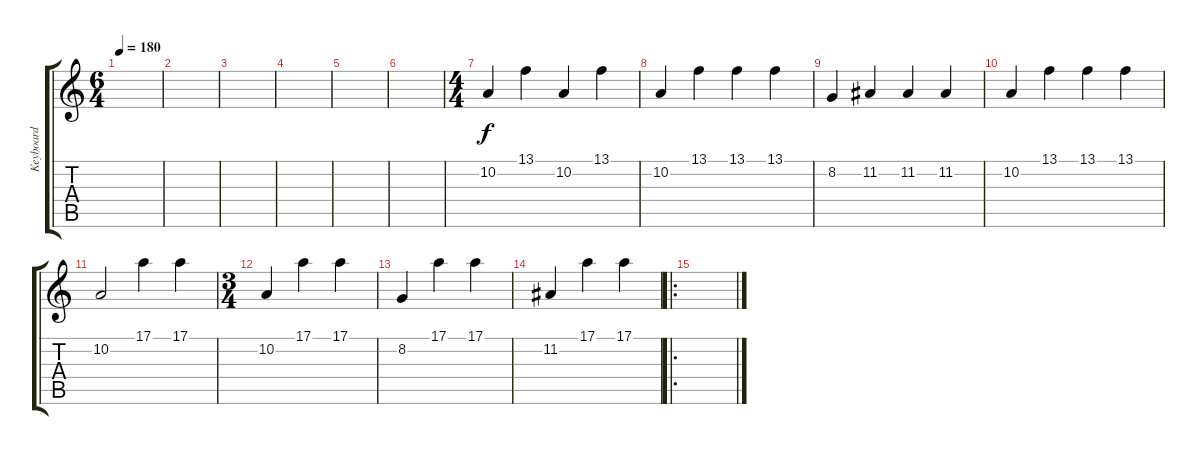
\track ("Keyboard" "Keyboard") {instrument stringensemble1}
\staff {score tabs}
\tuning (E4 B3 G3 D3 A2 E2) {hide}
\ts (6 4)
\tempo 180
\clef g2
\ks c
|
|
|
|
|
|
\ts (4 4)
10.2.4 13.1.4 10.2.4 13.1.4 |
10.2.4 13.1.4 13.1.4 13.1.4 |
8.2.4 11.2.4 11.2.4 11.2.4 |
10.2.4 13.1.4 13.1.4 13.1.4 |
10.2.2 17.1.4 17.1.4 |
\ts (3 4)
10.2.4 17.1.4 17.1.4 |
8.2.4 17.1.4 17.1.4 |
11.2.4 17.1.4 17.1.4 |
\ro
